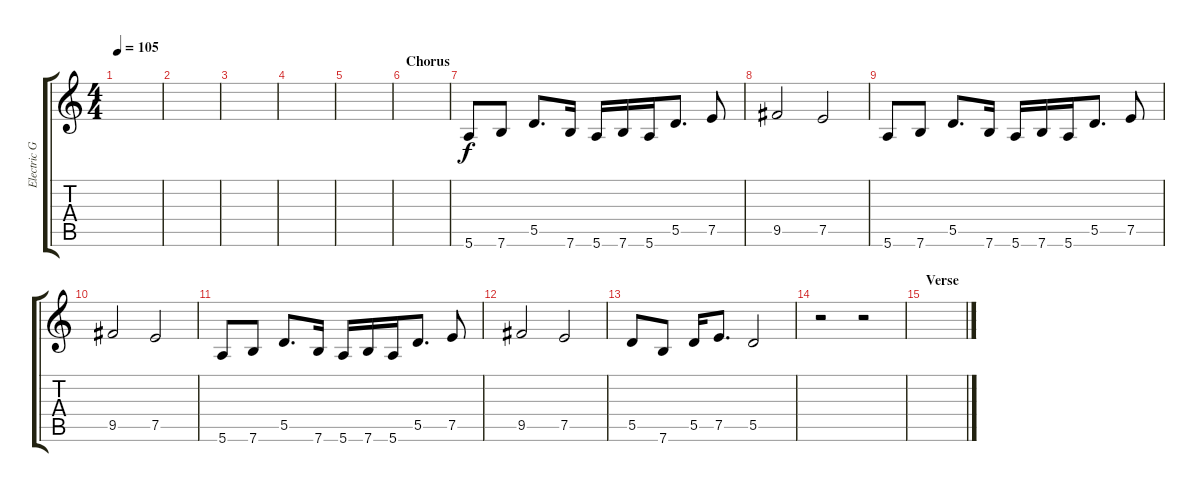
\track ("Electric Guitar" "Electric G") {instrument electricguitarclean}
\staff {score tabs}
\tuning (E4 B3 G3 D3 A2 E2) {hide}
\ts (4 4)
\tempo 105
\clef g2
\ks c
|
|
|
|
|
\section ("" "Chorus")
|
5.6.8 7.6.8 5.5.8{d} 7.6.16 5.6.16 7.6.16 5.6.16 5.5.8{d} 7.5.8 |
9.5.2 7.5.2 |
5.6.8 7.6.8 5.5.8{d} 7.6.16 5.6.16 7.6.16 5.6.16 5.5.8{d} 7.5.8 |
9.5.2 7.5.2 |
5.6.8 7.6.8 5.5.8{d} 7.6.16 5.6.16 7.6.16 5.6.16 5.5.8{d} 7.5.8 |
9.5.2 7.5.2 |
5.5.8 7.6.8 5.5.16 7.5.8{d} 5.5.2 |
r.2 r.2 |
\section ("" "Verse")
